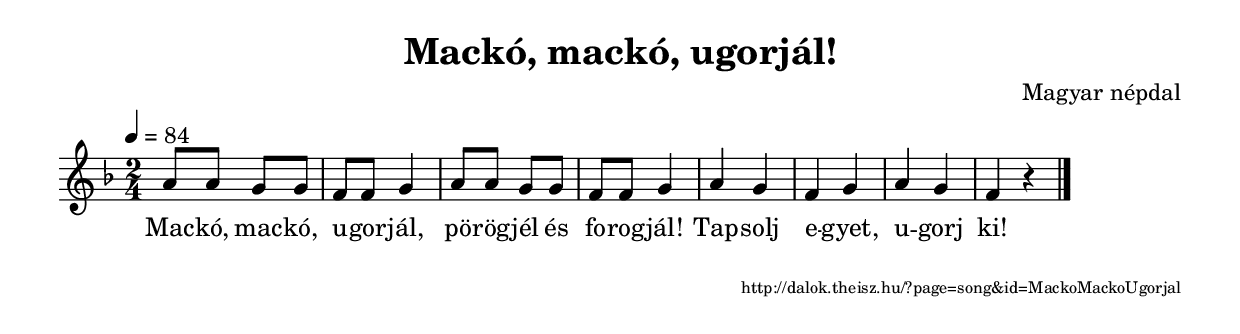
\version "2.10.33"


\header {
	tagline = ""	title = "Mackó, mackó, ugorjál!"
	composer = "Magyar népdal"
}

VoiceA = { \key f \major \override Staff.TimeSignature #'style = #'()  \time 2/4 \tempo 4=84
	\relative f' { a8 a g g f f g4 a8 a g g f f g4
a g f g a g f r \bar "|."
	}
}
SplitLyricsA = \lyricmode { 
Mac -- kó, mac -- kó, u -- gor -- jál,
pö -- rög -- jél és fo -- rog -- jál!
Tap -- solj e -- gyet,
u -- gorj ki!
}
\score {
	<<
		\context Voice = songStaff { \VoiceA }
		\lyricsto "songStaff" \new Lyrics \SplitLyricsA
	>>
	\layout {
		indent = #0
	}
}

\score {
	<<
		\context Voice = songStaff { \VoiceA }
	>>
	\midi {
	}
}

\markup { \fill-line { \hspace #1 \super http://dalok.theisz.hu/?page=song&id=MackoMackoUgorjal } }

\paper {
}
